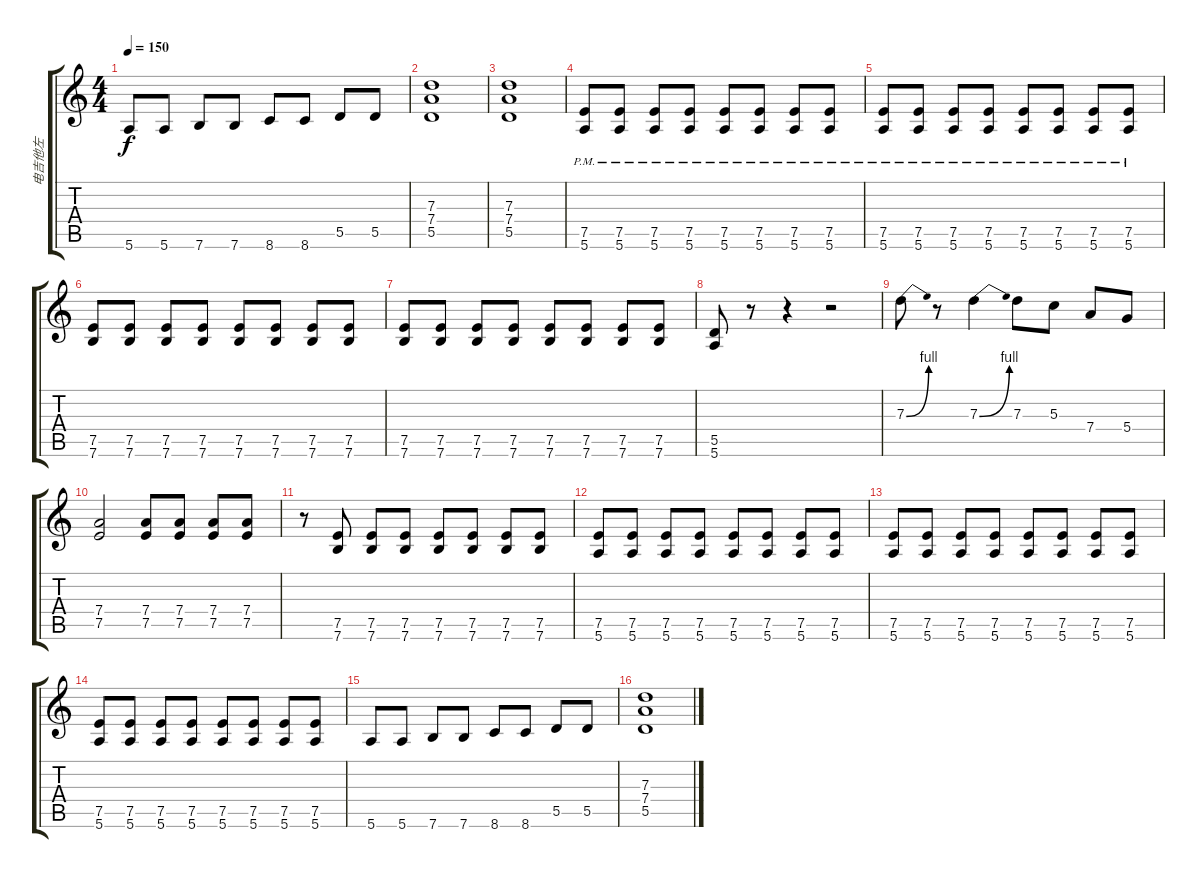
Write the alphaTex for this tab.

\track ("电吉他左" "电吉他左") {instrument overdrivenguitar}
\staff {score tabs}
\tuning (E4 B3 G3 D3 A2 E2) {hide}
\ts (4 4)
\tempo 150
\clef g2
\ks c
5.6.8{dy f} 5.6.8 7.6.8 7.6.8 8.6.8 8.6.8 5.5.8 5.5.8 |
(7.3 7.4 5.5).1 |
(7.3 7.4 5.5).1 |
(7.5{pm} 5.6{pm}).8 (7.5{pm} 5.6{pm}).8 (7.5{pm} 5.6{pm}).8 (7.5{pm} 5.6{pm}).8 (7.5{pm} 5.6{pm}).8 (7.5{pm} 5.6{pm}).8 (7.5{pm} 5.6{pm}).8 (7.5{pm} 5.6{pm}).8 |
(7.5{pm} 5.6{pm}).8 (7.5{pm} 5.6{pm}).8 (7.5{pm} 5.6{pm}).8 (7.5{pm} 5.6{pm}).8 (7.5{pm} 5.6{pm}).8 (7.5{pm} 5.6{pm}).8 (7.5{pm} 5.6{pm}).8 (7.5{pm} 5.6{pm}).8 |
(7.5 7.6).8 (7.5 7.6).8 (7.5 7.6).8 (7.5 7.6).8 (7.5 7.6).8 (7.5 7.6).8 (7.5 7.6).8 (7.5 7.6).8 |
(7.5 7.6).8 (7.5 7.6).8 (7.5 7.6).8 (7.5 7.6).8 (7.5 7.6).8 (7.5 7.6).8 (7.5 7.6).8 (7.5 7.6).8 |
(5.5 5.6).8 r.8 r.4 r.2 |
7.3{be (bend 0 0 60 4)}.8 r.8 7.3{be (bend 0 0 60 4)}.4 7.3.8 5.3.8 7.4.8 5.4.8 |
(7.4 7.5).2 (7.4 7.5).8 (7.4 7.5).8 (7.4 7.5).8 (7.4 7.5).8 |
r.8 (7.5 7.6).8 (7.5 7.6).8 (7.5 7.6).8 (7.5 7.6).8 (7.5 7.6).8 (7.5 7.6).8 (7.5 7.6).8 |
(7.5 5.6).8 (7.5 5.6).8 (7.5 5.6).8 (7.5 5.6).8 (7.5 5.6).8 (7.5 5.6).8 (7.5 5.6).8 (7.5 5.6).8 |
(7.5 5.6).8 (7.5 5.6).8 (7.5 5.6).8 (7.5 5.6).8 (7.5 5.6).8 (7.5 5.6).8 (7.5 5.6).8 (7.5 5.6).8 |
(7.5 5.6).8 (7.5 5.6).8 (7.5 5.6).8 (7.5 5.6).8 (7.5 5.6).8 (7.5 5.6).8 (7.5 5.6).8 (7.5 5.6).8 |
5.6.8 5.6.8 7.6.8 7.6.8 8.6.8 8.6.8 5.5.8 5.5.8 |
(7.3 7.4 5.5).1
